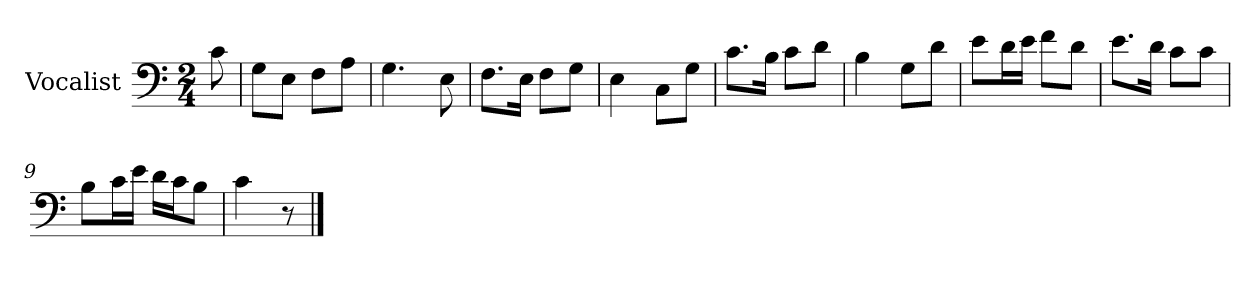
**kern
*part1
*staff1
*I"Vocalist
*k[]
*C:
*M2/4
=
8c
=1
8GL
8EJ
8FL
8AJ
=2
4.G
8E
=3
8.FL
16EJk
8FL
8GJ
=4
4E
8CL
8GJ
=5
8.cL
16BJk
8cL
8dJ
=6
4B
8GL
8dJ
=7
8eL
16dL
16eJJ
8fL
8dJ
=8
8.eL
16dJk
8cL
8cJ
=9
8BL
16cL
16eJJ
16dLL
16cJ
8BJ
=10
4c
8r
==
*-
